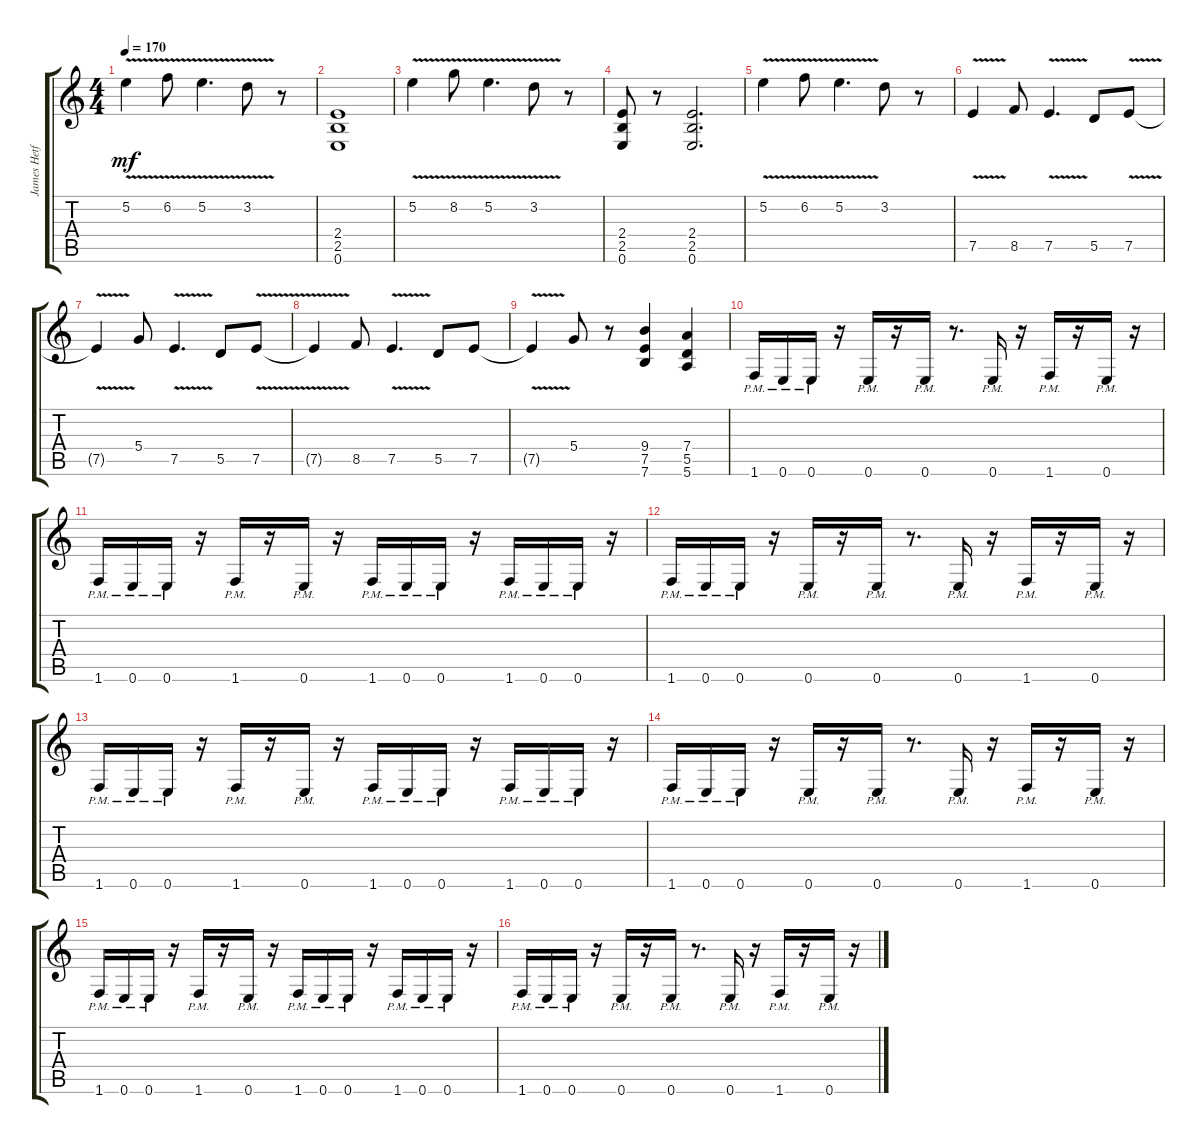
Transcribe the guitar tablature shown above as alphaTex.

\track ("James Hetfiel " "James Hetf") {instrument distortionguitar}
\staff {score tabs}
\tuning (E4 B3 G3 D3 A2 E2) {hide}
\ts (4 4)
\tempo 170
\clef g2
\ks c
5.2{v}.4{dy mf instrument distortionguitar} 6.2{v}.8 5.2{v}.4{d} 3.2{v}.8 r.8 |
(2.4 2.5 0.6).1 |
5.2{v}.4 8.2{v}.8 5.2{v}.4{d} 3.2{v}.8 r.8 |
(2.4 2.5 0.6).8 r.8 (2.4 2.5 0.6).2{d} |
5.2{v}.4 6.2{v}.8 5.2{v}.4{d} 3.2.8 r.8 |
7.5{v}.4 8.5.8 7.5{v}.4{d} 5.5.8 7.5{v}.8 |
7.5{t}.4 5.4.8 7.5{v}.4{d} 5.5.8 7.5{v}.8 |
7.5{v t}.4 8.5.8 7.5{v}.4{d} 5.5.8 7.5.8 |
7.5{v t}.4 5.4.8 r.8 (9.4 7.5 7.6).4 (7.4 5.5 5.6).4 |
1.6{pm}.16 0.6{pm}.16 0.6{pm}.16 r.16 0.6{pm}.16 r.16 0.6{pm}.16 r.8{d} 0.6{pm}.16 r.16 1.6{pm}.16 r.16 0.6{pm}.16 r.16 |
1.6{pm}.16 0.6{pm}.16 0.6{pm}.16 r.16 1.6{pm}.16 r.16 0.6{pm}.16 r.16 1.6{pm}.16 0.6{pm}.16 0.6{pm}.16 r.16 1.6{pm}.16 0.6{pm}.16 0.6{pm}.16 r.16 |
1.6{pm}.16 0.6{pm}.16 0.6{pm}.16 r.16 0.6{pm}.16 r.16 0.6{pm}.16 r.8{d} 0.6{pm}.16 r.16 1.6{pm}.16 r.16 0.6{pm}.16 r.16 |
1.6{pm}.16 0.6{pm}.16 0.6{pm}.16 r.16 1.6{pm}.16 r.16 0.6{pm}.16 r.16 1.6{pm}.16 0.6{pm}.16 0.6{pm}.16 r.16 1.6{pm}.16 0.6{pm}.16 0.6{pm}.16 r.16 |
1.6{pm}.16 0.6{pm}.16 0.6{pm}.16 r.16 0.6{pm}.16 r.16 0.6{pm}.16 r.8{d} 0.6{pm}.16 r.16 1.6{pm}.16 r.16 0.6{pm}.16 r.16 |
1.6{pm}.16 0.6{pm}.16 0.6{pm}.16 r.16 1.6{pm}.16 r.16 0.6{pm}.16 r.16 1.6{pm}.16 0.6{pm}.16 0.6{pm}.16 r.16 1.6{pm}.16 0.6{pm}.16 0.6{pm}.16 r.16 |
1.6{pm}.16 0.6{pm}.16 0.6{pm}.16 r.16 0.6{pm}.16 r.16 0.6{pm}.16 r.8{d} 0.6{pm}.16 r.16 1.6{pm}.16 r.16 0.6{pm}.16 r.16
